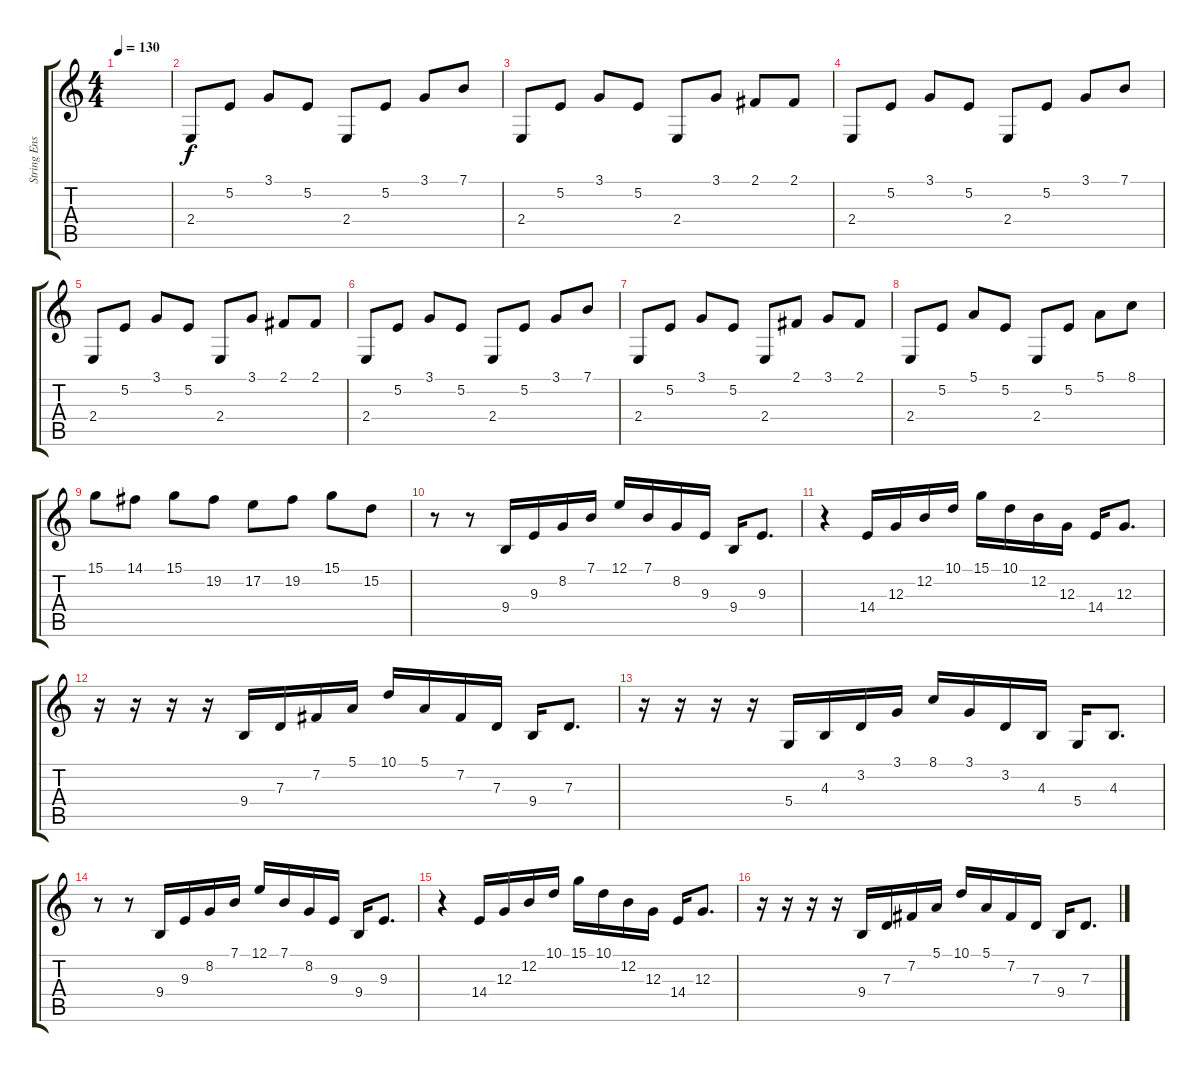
\track ("String Ensemble" "String Ens") {instrument stringensemble1}
\staff {score tabs}
\tuning (E4 B3 G3 D3 A2 E2) {hide}
\ts (4 4)
\tempo 130
\clef g2
\ks c
|
2.4.8{instrument stringensemble1} 5.2.8 3.1.8 5.2.8 2.4.8 5.2.8 3.1.8 7.1.8 |
2.4.8 5.2.8 3.1.8 5.2.8 2.4.8 3.1.8 2.1.8 2.1.8 |
2.4.8 5.2.8 3.1.8 5.2.8 2.4.8 5.2.8 3.1.8 7.1.8 |
2.4.8 5.2.8 3.1.8 5.2.8 2.4.8 3.1.8 2.1.8 2.1.8 |
2.4.8{instrument tremolostrings} 5.2.8 3.1.8 5.2.8 2.4.8 5.2.8 3.1.8 7.1.8 |
2.4.8 5.2.8 3.1.8 5.2.8 2.4.8 2.1.8 3.1.8 2.1.8 |
2.4.8{instrument tremolostrings} 5.2.8 5.1.8 5.2.8 2.4.8 5.2.8 5.1.8 8.1.8 |
15.1.8 14.1.8 15.1.8 19.2.8 17.2.8 19.2.8 15.1.8 15.2.8 |
r.8{instrument electricgrandpiano} r.8 9.4.16 9.3.16 8.2.16 7.1.16 12.1.16 7.1.16 8.2.16 9.3.16 9.4.16 9.3.8{d} |
r.4 14.4.16 12.3.16 12.2.16 10.1.16 15.1.16 10.1.16 12.2.16 12.3.16 14.4.16 12.3.8{d} |
r.16 r.16 r.16 r.16 9.4.16 7.3.16 7.2.16 5.1.16 10.1.16 5.1.16 7.2.16 7.3.16 9.4.16 7.3.8{d} |
r.16 r.16 r.16 r.16 5.4.16 4.3.16 3.2.16 3.1.16 8.1.16 3.1.16 3.2.16 4.3.16 5.4.16 4.3.8{d} |
r.8{instrument electricgrandpiano} r.8 9.4.16 9.3.16 8.2.16 7.1.16 12.1.16 7.1.16 8.2.16 9.3.16 9.4.16 9.3.8{d} |
r.4 14.4.16 12.3.16 12.2.16 10.1.16 15.1.16 10.1.16 12.2.16 12.3.16 14.4.16 12.3.8{d} |
r.16 r.16 r.16 r.16 9.4.16 7.3.16 7.2.16 5.1.16 10.1.16 5.1.16 7.2.16 7.3.16 9.4.16 7.3.8{d}
